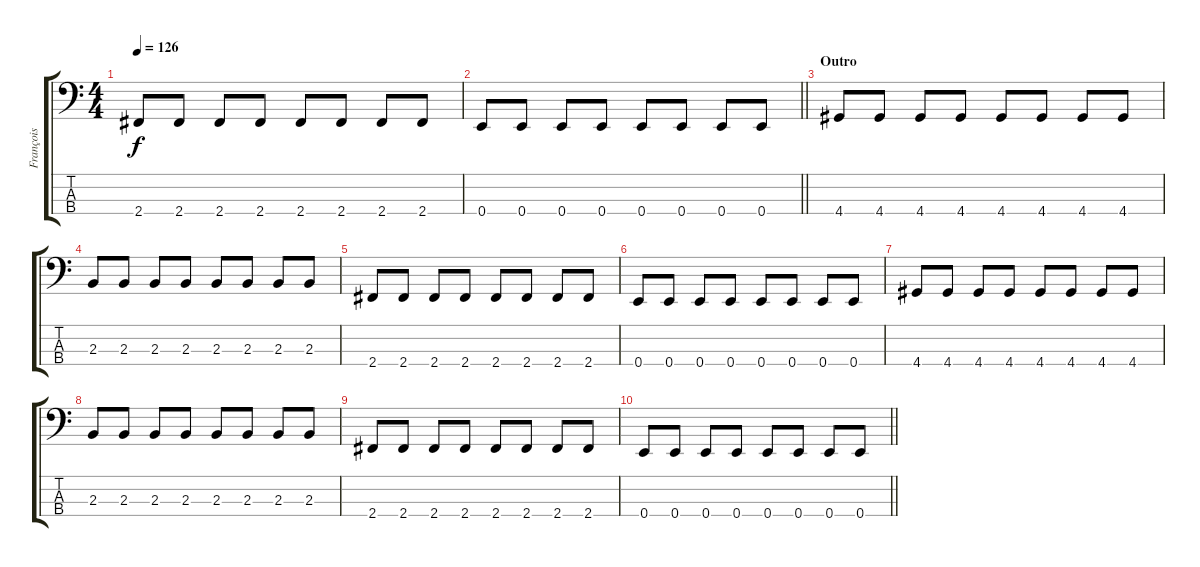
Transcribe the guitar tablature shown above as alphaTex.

\track ("François" "François") {instrument electricbassfinger}
\staff {score tabs}
\tuning (G2 D2 A1 E1) {hide}
\ts (4 4)
\tempo 126
\clef f4
\ks c
2.4.8{dy f} 2.4.8 2.4.8 2.4.8 2.4.8 2.4.8 2.4.8 2.4.8 |
\barLineRight lightlight
0.4.8 0.4.8 0.4.8 0.4.8 0.4.8 0.4.8 0.4.8 0.4.8 |
\section ("" "Outro")
4.4.8 4.4.8 4.4.8 4.4.8 4.4.8 4.4.8 4.4.8 4.4.8 |
2.3.8 2.3.8 2.3.8 2.3.8 2.3.8 2.3.8 2.3.8 2.3.8 |
2.4.8 2.4.8 2.4.8 2.4.8 2.4.8 2.4.8 2.4.8 2.4.8 |
0.4.8 0.4.8 0.4.8 0.4.8 0.4.8 0.4.8 0.4.8 0.4.8 |
4.4.8 4.4.8 4.4.8 4.4.8 4.4.8 4.4.8 4.4.8 4.4.8 |
2.3.8 2.3.8 2.3.8 2.3.8 2.3.8 2.3.8 2.3.8 2.3.8 |
2.4.8 2.4.8 2.4.8 2.4.8 2.4.8 2.4.8 2.4.8 2.4.8 |
\barLineRight lightlight
0.4.8 0.4.8 0.4.8 0.4.8 0.4.8 0.4.8 0.4.8 0.4.8
